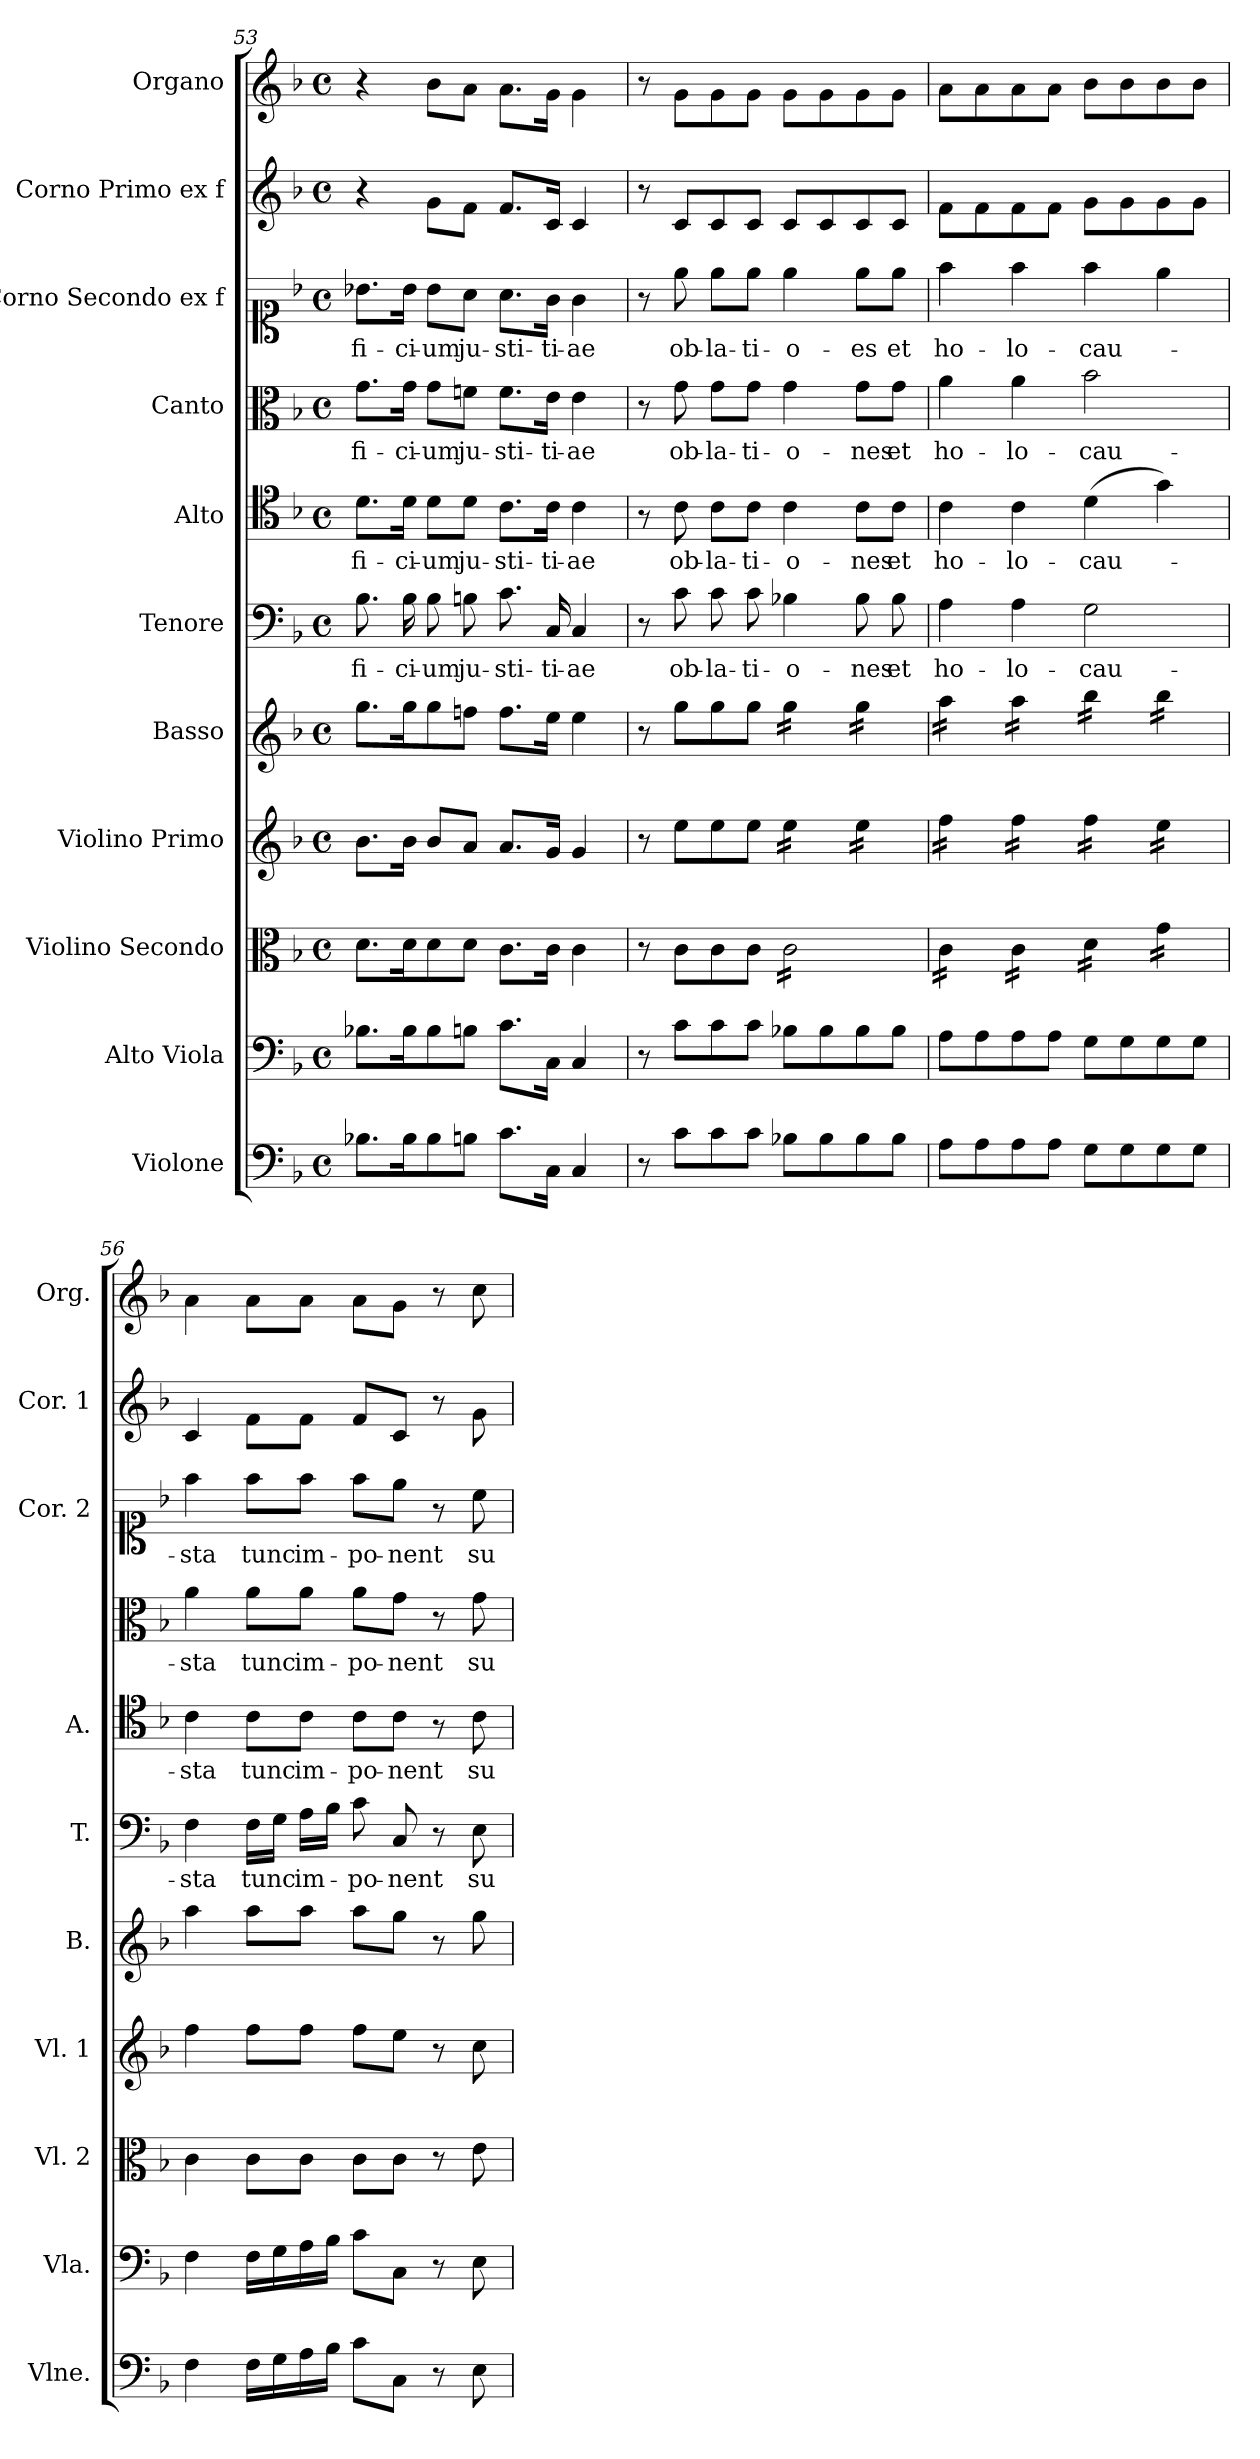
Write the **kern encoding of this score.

**kern	**kern	**kern	**kern	**kern	**kern	**text	**kern	**text	**kern	**text	**kern	**text	**kern	**kern
*part11	*part10	*part9	*part8	*part7	*part6	*part6	*part5	*part5	*part4	*part4	*part3	*part3	*part2	*part1
*staff11	*staff10	*staff9	*staff8	*staff7	*staff6	*staff6	*staff5	*staff5	*staff4	*staff4	*staff3	*staff3	*staff2	*staff1
*I"Violone	*I"Alto Viola	*I"Violino Secondo	*I"Violino Primo	*I"Basso	*I"Tenore	*	*I"Alto	*	*I"Canto	*	*I"Corno Secondo ex f	*	*I"Corno Primo ex f	*I"Organo
*I'Vlne.	*I'Vla.	*I'Vl. 2	*I'Vl. 1	*I'B.	*I'T.	*	*I'A.	*	*	*	*I'Cor. 2	*	*I'Cor. 1	*I'Org.
*clefF4	*clefF4	*clefC3	*clefG2	*clefG2	*clefF4	*	*clefC4	*	*clefC3	*	*clefC1	*	*clefG2	*clefG2
*	*ITrd7c12	*	*	*	*	*	*	*	*	*	*	*	*ITrd0c7	*ITrd0c7
*k[b-]	*k[b-]	*k[b-]	*k[b-]	*k[b-]	*k[b-]	*	*k[b-]	*	*k[b-]	*	*k[b-]	*	*k[b-]	*k[b-]
*M4/4	*M4/4	*M4/4	*M4/4	*M4/4	*M4/4	*	*M4/4	*	*M4/4	*	*M4/4	*	*M4/4	*M4/4
*met(c)	*met(c)	*met(c)	*met(c)	*met(c)	*met(c)	*	*met(c)	*	*met(c)	*	*met(c)	*	*met(c)	*met(c)
=53	=53	=53	=53	=53	=53	=53	=53	=53	=53	=53	=53	=53	=53	=53
8.B-X\L	8.BB-X\L	8.d\L	8.b-\L	8.gg\L	8.B-\	-fi-	8.d\L	-fi-	8.g\L	-fi-	8.b-X\L	-fi-	4r	4r
16B-\k	16BB-\k	16d\k	16b-\Jk	16gg\k	16B-\	-ci-	16d\Jk	-ci-	16g\Jk	-ci-	16b-\Jk	-ci-	.	.
8B-\	8BB-\	8d\	8b-/L	8gg\	8B-\	-um	8d\L	-um	8g\L	-um	8b-\L	-um	8g\L	8b-\L
8Bn\J	8BBn\J	8d\J	8a/J	8ffn\J	8Bn\	ju-	8d\J	ju-	8fn\J	ju-	8a\J	ju-	8f\J	8a\J
8.c\L	8.C\L	8.c\L	8.a/L	8.ff\L	8.c\	-sti-	8.c\L	-sti-	8.f\L	-sti-	8.a\L	-sti-	8.f/L	8.a\L
16C\Jk	16CC\Jk	16c\Jk	16g/Jk	16ee\Jk	16C/	-ti-	16c\Jk	-ti-	16e\Jk	-ti-	16g\Jk	-ti-	16c/Jk	16g\Jk
4C/	4CC/	4c\	4g/	4ee\	4C/	-ae	4c\	-ae	4e\	-ae	4g\	-ae	4c/	4g\
=54	=54	=54	=54	=54	=54	=54	=54	=54	=54	=54	=54	=54	=54	=54
8r	8r	8r	8r	8r	8r	.	8r	.	8r	.	8r	.	8r	8r
8c\L	8C\L	8c\L	8ee\L	8gg\L	8c\	ob-	8c\	ob-	8g\	ob-	8ee\	ob-	8c/L	8g\L
8c\	8C\	8c\	8ee\	8gg\	8c\	-la-	8c\L	-la-	8g\L	-la-	8ee\L	-la-	8c/	8g\
8c\J	8C\J	8c\J	8ee\J	8gg\J	8c\	-ti-	8c\J	-ti-	8g\J	-ti-	8ee\J	-ti-	8c/J	8g\J
*	*	*tremolo	*	*	*	*	*	*	*	*	*	*	*	*
*	*	*	*tremolo	*	*	*	*	*	*	*	*	*	*	*
*	*	*	*	*tremolo	*	*	*	*	*	*	*	*	*	*
8B-X\L	8BB-X\L	16c\LL	16ee\LL	16gg\LL	4B-X\	-o-	4c\	-o-	4g\	-o-	4ee\	-o-	8c/L	8g\L
.	.	16c\	16ee\	16gg\	.	.	.	.	.	.	.	.	.	.
8B-\	8BB-\	16c\	16ee\	16gg\	.	.	.	.	.	.	.	.	8c/	8g\
.	.	16c\	16ee\JJ	16gg\JJ	.	.	.	.	.	.	.	.	.	.
8B-\	8BB-\	16c\	16ee\LL	16gg\LL	8B-\	-nes	8c\L	-nes	8g\L	-nes	8ee\L	-es	8c/	8g\
.	.	16c\	16ee\	16gg\	.	.	.	.	.	.	.	.	.	.
8B-\J	8BB-\J	16c\	16ee\	16gg\	8B-\	et	8c\J	et	8g\J	et	8ee\J	et	8c/J	8g\J
.	.	16c\JJ	16ee\JJ	16gg\JJ	.	.	.	.	.	.	.	.	.	.
=55	=55	=55	=55	=55	=55	=55	=55	=55	=55	=55	=55	=55	=55	=55
8A\L	8AA\L	16c\LL	16ff\LL	16aa\LL	4A\	ho-	4c\	ho-	4a\	ho-	4ff\	ho-	8f\L	8a\L
.	.	16c\	16ff\	16aa\	.	.	.	.	.	.	.	.	.	.
8A\	8AA\	16c\	16ff\	16aa\	.	.	.	.	.	.	.	.	8f\	8a\
.	.	16c\JJ	16ff\JJ	16aa\JJ	.	.	.	.	.	.	.	.	.	.
8A\	8AA\	16c\LL	16ff\LL	16aa\LL	4A\	-lo-	4c\	-lo-	4a\	-lo-	4ff\	-lo-	8f\	8a\
.	.	16c\	16ff\	16aa\	.	.	.	.	.	.	.	.	.	.
8A\J	8AA\J	16c\	16ff\	16aa\	.	.	.	.	.	.	.	.	8f\J	8a\J
.	.	16c\JJ	16ff\JJ	16aa\JJ	.	.	.	.	.	.	.	.	.	.
8G\L	8GG\L	16d\LL	16ff\LL	16bb-\LL	2G\	-cau-	(>4d\	-cau-	2b-\	-cau-	4ff\	-cau-	8g\L	8b-\L
.	.	16d\	16ff\	16bb-\	.	.	.	.	.	.	.	.	.	.
8G\	8GG\	16d\	16ff\	16bb-\	.	.	.	.	.	.	.	.	8g\	8b-\
.	.	16d\JJ	16ff\JJ	16bb-\JJ	.	.	.	.	.	.	.	.	.	.
8G\	8GG\	16g\LL	16ee\LL	16bb-\LL	.	.	4g\)	.	.	.	4ee\	.	8g\	8b-\
.	.	16g\	16ee\	16bb-\	.	.	.	.	.	.	.	.	.	.
8G\J	8GG\J	16g\	16ee\	16bb-\	.	.	.	.	.	.	.	.	8g\J	8b-\J
.	.	16g\JJ	16ee\JJ	16bb-\JJ	.	.	.	.	.	.	.	.	.	.
*	*	*	*	*Xtremolo	*	*	*	*	*	*	*	*	*	*
*	*	*	*Xtremolo	*	*	*	*	*	*	*	*	*	*	*
*	*	*Xtremolo	*	*	*	*	*	*	*	*	*	*	*	*
!!LO:PB:g=z
=56	=56	=56	=56	=56	=56	=56	=56	=56	=56	=56	=56	=56	=56	=56
4F\	4FF\	4c\	4ff\	4aa\	4F\	-sta	4c\	-sta	4a\	-sta	4ff\	-sta	4c/	4a\
16F\LL	16FF\LL	8c\L	8ff\L	8aa\L	16F\LL	tunc	8c\L	tunc	8a\L	tunc	8ff\L	tunc	8f\L	8a\L
16G\	16GG\	.	.	.	16G\JJ	.	.	.	.	.	.	.	.	.
16A\	16AA\	8c\J	8ff\J	8aa\J	16A\LL	im-	8c\J	im-	8a\J	im-	8ff\J	im-	8f\J	8a\J
16B-\JJ	16BB-\JJ	.	.	.	16B-\JJ	.	.	.	.	.	.	.	.	.
8c\L	8C\L	8c\L	8ff\L	8aa\L	8c\	-po-	8c\L	-po-	8a\L	-po-	8ff\L	-po-	8f/L	8a\L
8C\J	8CC\J	8c\J	8ee\J	8gg\J	8C/	-nent	8c\J	-nent	8g\J	-nent	8ee\J	-nent	8c/J	8g\J
8r	8r	8r	8r	8r	8r	.	8r	.	8r	.	8r	.	8r	8r
8E\	8EE\	8e\	8cc\	8gg\	8E\	su-	8c\	su-	8g\	su-	8cc\	su-	8g\	8cc\
=	=	=	=	=	=	=	=	=	=	=	=	=	=	=
*-	*-	*-	*-	*-	*-	*-	*-	*-	*-	*-	*-	*-	*-	*-
